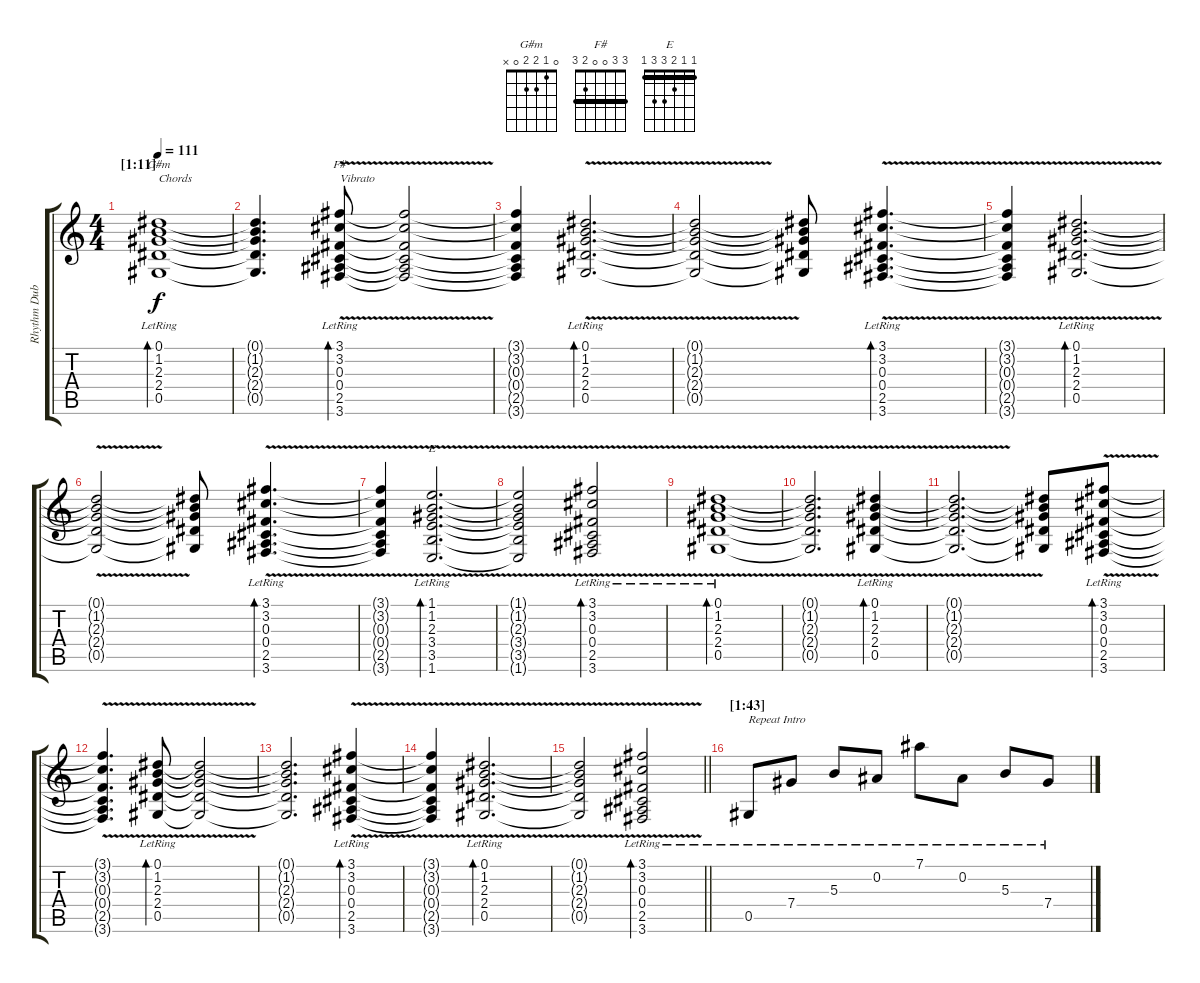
\track ("Rhythm Dub" "Rhythm Dub") {instrument acousticguitarnylon}
\staff {score tabs}
\tuning (Eb4 Bb3 Gb3 Db3 Ab2 Eb2) {hide}
\chord ("G#m" 0 1 2 2 0 x)
\chord ("F#" 3 3 0 0 2 3) {barre 3}
\chord ("E" 1 1 2 3 3 1) {barre 1}
\ts (4 4)
\section ("" "[1:11]")
\tempo 111
\clef g2
\ks c
(0.1{lr} 1.2{lr} 2.3{lr} 2.4{lr} 0.5{lr}).1{bd 240 ch "G#m" txt "Chords" dy f} |
(0.1{t} 1.2{t} 2.3{t} 2.4{t} 0.5{t}).4{d} (3.1{v lr} 3.2{v lr} 0.3{v lr} 0.4{v lr} 2.5{v lr} 3.6{v lr}).8{bd 480 ch "F#" txt "Vibrato"} (3.1{t} 3.2{t} 0.3{t} 0.4{t} 2.5{t} 3.6{t}).2 |
(3.1{t} 3.2{t} 0.3{t} 0.4{t} 2.5{t} 3.6{t}).4 (0.1{v lr} 1.2{v lr} 2.3{v lr} 2.4{v lr} 0.5{v lr}).2{d bd 480} |
(0.1{t} 1.2{t} 2.3{t} 2.4{t} 0.5{t}).2 (0.1{t} 1.2{t} 2.3{t} 2.4{t} 0.5{t}).8 (3.1{v lr} 3.2{v lr} 0.3{v lr} 0.4{v lr} 2.5{v lr} 3.6{v lr}).4{d bd 480} |
(3.1{t} 3.2{t} 0.3{t} 0.4{t} 2.5{t} 3.6{t}).4 (0.1{v lr} 1.2{v lr} 2.3{v lr} 2.4{v lr} 0.5{v lr}).2{d bd 480} |
(0.1{t} 1.2{t} 2.3{t} 2.4{t} 0.5{t}).2 (0.1{t} 1.2{t} 2.3{t} 2.4{t} 0.5{t}).8 (3.1{v lr} 3.2{v lr} 0.3{v lr} 0.4{v lr} 2.5{v lr} 3.6{v lr}).4{d bd 480} |
(3.1{t} 3.2{t} 0.3{t} 0.4{t} 2.5{t} 3.6{t}).4 (1.1{v lr} 1.2{v lr} 2.3{v lr} 3.4{v lr} 3.5{v lr} 1.6{v lr}).2{d bd 240 ch "E"} |
(1.1{t} 1.2{t} 2.3{t} 3.4{t} 3.5{t} 1.6{t}).2 (3.1{v lr} 3.2{v lr} 0.3{v lr} 0.4{v lr} 2.5{v lr} 3.6{v lr}).2{bd 480} |
(0.1{v lr} 1.2{v lr} 2.3{v lr} 2.4{v lr} 0.5{v lr}).1{bd 480} |
(0.1{t} 1.2{t} 2.3{t} 2.4{t} 0.5{t}).2{d} (0.1{v lr} 1.2{v lr} 2.3{v lr} 2.4{v lr} 0.5{v lr}).4{bd 480} |
(0.1{t} 1.2{t} 2.3{t} 2.4{t} 0.5{t}).2{d} (0.1{t} 1.2{t} 2.3{t} 2.4{t} 0.5{t}).8 (3.1{v lr} 3.2{v lr} 0.3{v lr} 0.4{v lr} 2.5{v lr} 3.6{v lr}).8{bd 480} |
(3.1{t} 3.2{t} 0.3{t} 0.4{t} 2.5{t} 3.6{t}).4{d} (0.1{v lr} 1.2{v lr} 2.3{v lr} 2.4{v lr} 0.5{v lr}).8{bd 480} (0.1{t} 1.2{t} 2.3{t} 2.4{t} 0.5{t}).2 |
(0.1{t} 1.2{t} 2.3{t} 2.4{t} 0.5{t}).2{d} (3.1{v lr} 3.2{v lr} 0.3{v lr} 0.4{v lr} 2.5{v lr} 3.6{v lr}).4{bd 240} |
(3.1{t} 3.2{t} 0.3{t} 0.4{t} 2.5{t} 3.6{t}).4 (0.1{v lr} 1.2{v lr} 2.3{v lr} 2.4{v lr} 0.5{v lr}).2{d bd 240} |
\barLineRight lightlight
(0.1{t} 1.2{t} 2.3{t} 2.4{t} 0.5{t}).2 (3.1{v lr} 3.2{v lr} 0.3{v lr} 0.4{v lr} 2.5{v lr} 3.6{v lr}).2{bd 240} |
\section ("" "[1:43]")
0.5{lr}.8{txt "Repeat Intro"} 7.4{lr}.8 5.3{lr}.8 0.2{lr}.8 7.1{lr}.8 0.2{lr}.8 5.3{lr}.8 7.4{lr}.8
